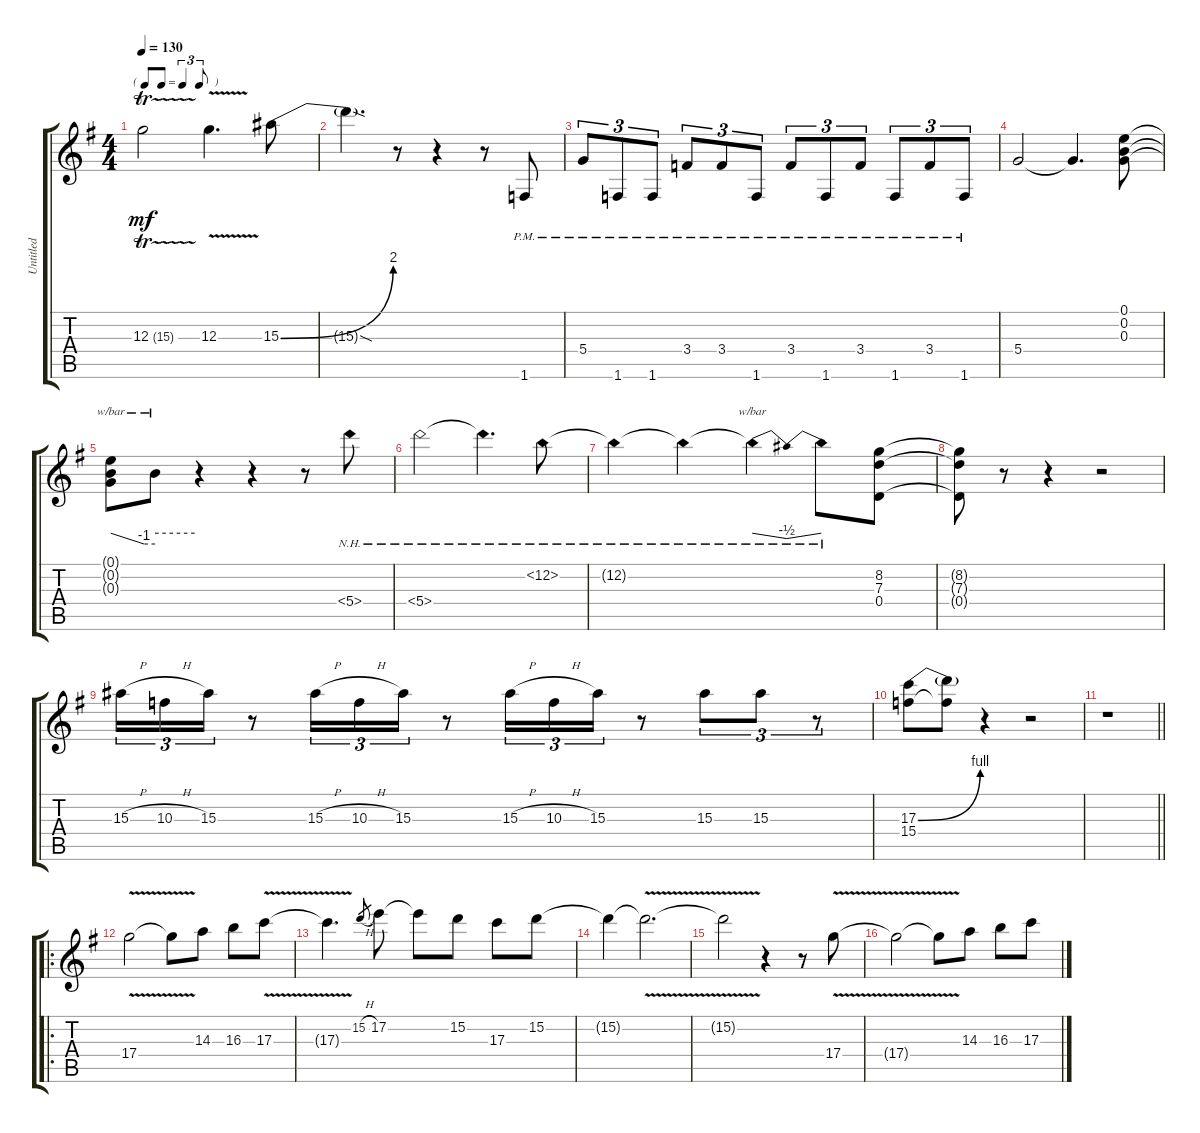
\track ("Untitled" "Untitled") {instrument distortionguitar}
\staff {score tabs}
\tuning (E4 B3 G3 D3 A2 E2) {hide}
\ts (4 4)
\tf triplet8th
\tempo 130
\clef g2
\ks g
12.3{tr (15 32)}.2{dy mf} 12.3{v}.4{d} 15.3{be (bend 0 0 60 8)}.8 |
15.3{sod t}.4{d} r.8 r.4 r.8 1.6{pm}.8 |
5.4{pm}.8{tu (3 2)} 1.6{pm}.8{tu (3 2)} 1.6{pm}.8{tu (3 2)} 3.4{pm}.8{tu (3 2)} 3.4{pm}.8{tu (3 2)} 1.6{pm}.8{tu (3 2)} 3.4{pm}.8{tu (3 2)} 1.6{pm}.8{tu (3 2)} 3.4{pm}.8{tu (3 2)} 1.6{pm}.8{tu (3 2)} 3.4{pm}.8{tu (3 2)} 1.6{pm}.8{tu (3 2)} |
5.4.2 5.4{t}.4{d} (0.1 0.2 0.3).8 |
(0.1{t} 0.2{t} 0.3{t}).8{tbe (custom default 0 0 45 -4 60 -4)} 0.2{t}.8{tbe (hold default 0 0 60 0)} r.4 r.4 r.8 5.4{nh}.8 |
5.4{nh}.2 5.4{nh t}.4{d} 12.2{nh}.8 |
12.2{nh t}.4 12.2{nh t}.4 12.2{nh t}.4{tbe (dip default 0 0 30 -2 60 0)} 12.2{nh t}.8 (8.2 7.3 0.4).8 |
(8.2{t} 7.3{t} 0.4{t}).8 r.8 r.4 r.2 |
15.3{h}.16{tu (3 2)} 10.3{h}.16{tu (3 2)} 15.3.16{tu (3 2)} r.8 15.3{h}.16{tu (3 2)} 10.3{h}.16{tu (3 2)} 15.3.16{tu (3 2)} r.8 15.3{h}.16{tu (3 2)} 10.3{h}.16{tu (3 2)} 15.3.16{tu (3 2)} r.8 15.3.8{tu (3 2)} 15.3.8{tu (3 2)} r.8{tu (3 2)} |
(17.3{be (bend 0 0 60 4)} 15.4).8 (17.3{t} 15.4{t}).8 r.4 r.2 |
\barLineRight lightlight
r.1 |
\ro
17.4{v}.2 17.4{v t}.8 14.3.8 16.3.8 17.3{v}.8 |
17.3{v t}.4{d} 15.2{h}.8{gr} 17.2.8 17.2{t}.8 15.2.8 17.3.8 15.2.8 |
15.2{t}.4 15.2{v t}.2{d} |
15.2{t}.2 r.4 r.8 17.4{v}.8 |
17.4{v t}.2 17.4{v t}.8 14.3.8 16.3.8 17.3.8
